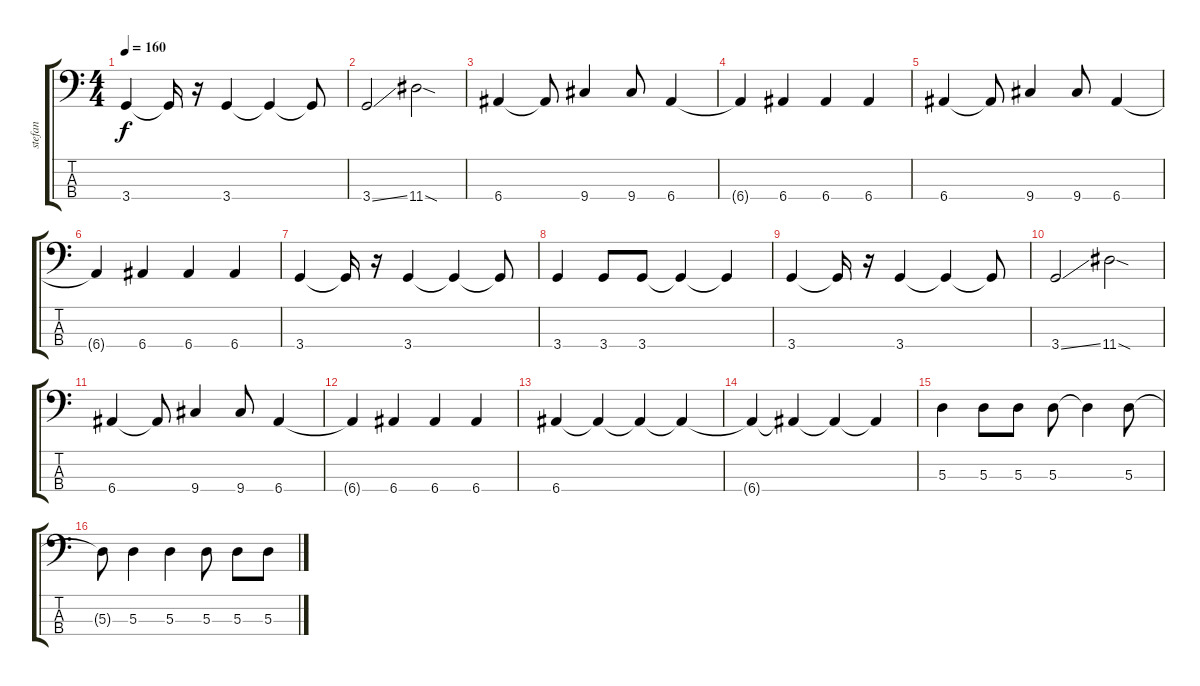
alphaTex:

\track ("stefan" "stefan") {instrument electricbassfinger}
\staff {score tabs}
\tuning (G2 D2 A1 E1) {hide}
\ts (4 4)
\tempo 160
\clef f4
\ks c
3.4.4{dy f} 3.4{t}.16 r.16 3.4.4 3.4{t}.4 3.4{t}.8 |
3.4{ss}.2 11.4{sod}.2 |
6.4.4 6.4{t}.8 9.4.4 9.4.8 6.4.4 |
6.4{t}.4 6.4.4 6.4.4 6.4.4 |
6.4.4 6.4{t}.8 9.4.4 9.4.8 6.4.4 |
6.4{t}.4 6.4.4 6.4.4 6.4.4 |
3.4.4 3.4{t}.16 r.16 3.4.4 3.4{t}.4 3.4{t}.8 |
3.4.4 3.4.8 3.4.8 3.4{t}.4 3.4{t}.4 |
3.4.4 3.4{t}.16 r.16 3.4.4 3.4{t}.4 3.4{t}.8 |
3.4{ss}.2 11.4{sod}.2 |
6.4.4 6.4{t}.8 9.4.4 9.4.8 6.4.4 |
6.4{t}.4 6.4.4 6.4.4 6.4.4 |
6.4.4 6.4{t}.4 6.4{t}.4 6.4{t}.4 |
6.4{t}.4 6.4{t}.4 6.4{t}.4 6.4{t}.4 |
5.3.4 5.3.8 5.3.8 5.3.8 5.3{t}.4 5.3.8 |
5.3{t}.8 5.3.4 5.3.4 5.3.8 5.3.8 5.3.8
